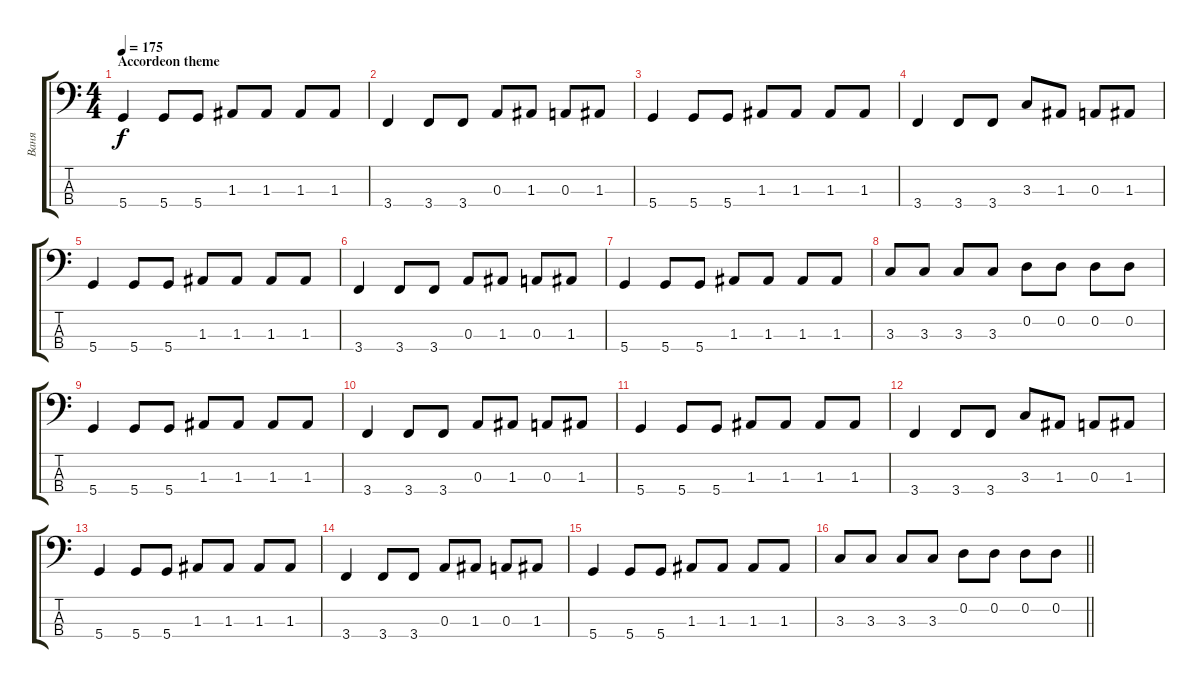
\track ("Ваня" "Ваня") {instrument electricbasspick}
\staff {score tabs}
\tuning (G2 D2 A1 D1) {hide}
\ts (4 4)
\section ("" "Accordeon theme")
\tempo 175
\clef f4
\ks c
5.4.4{dy f} 5.4.8 5.4.8 1.3.8 1.3.8 1.3.8 1.3.8 |
3.4.4 3.4.8 3.4.8 0.3.8 1.3.8 0.3.8 1.3.8 |
5.4.4 5.4.8 5.4.8 1.3.8 1.3.8 1.3.8 1.3.8 |
3.4.4 3.4.8 3.4.8 3.3.8 1.3.8 0.3.8 1.3.8 |
5.4.4 5.4.8 5.4.8 1.3.8 1.3.8 1.3.8 1.3.8 |
3.4.4 3.4.8 3.4.8 0.3.8 1.3.8 0.3.8 1.3.8 |
5.4.4 5.4.8 5.4.8 1.3.8 1.3.8 1.3.8 1.3.8 |
3.3.8 3.3.8 3.3.8 3.3.8 0.2.8 0.2.8 0.2.8 0.2.8 |
5.4.4 5.4.8 5.4.8 1.3.8 1.3.8 1.3.8 1.3.8 |
3.4.4 3.4.8 3.4.8 0.3.8 1.3.8 0.3.8 1.3.8 |
5.4.4 5.4.8 5.4.8 1.3.8 1.3.8 1.3.8 1.3.8 |
3.4.4 3.4.8 3.4.8 3.3.8 1.3.8 0.3.8 1.3.8 |
5.4.4 5.4.8 5.4.8 1.3.8 1.3.8 1.3.8 1.3.8 |
3.4.4 3.4.8 3.4.8 0.3.8 1.3.8 0.3.8 1.3.8 |
5.4.4 5.4.8 5.4.8 1.3.8 1.3.8 1.3.8 1.3.8 |
\barLineRight lightlight
3.3.8 3.3.8 3.3.8 3.3.8 0.2.8 0.2.8 0.2.8 0.2.8
